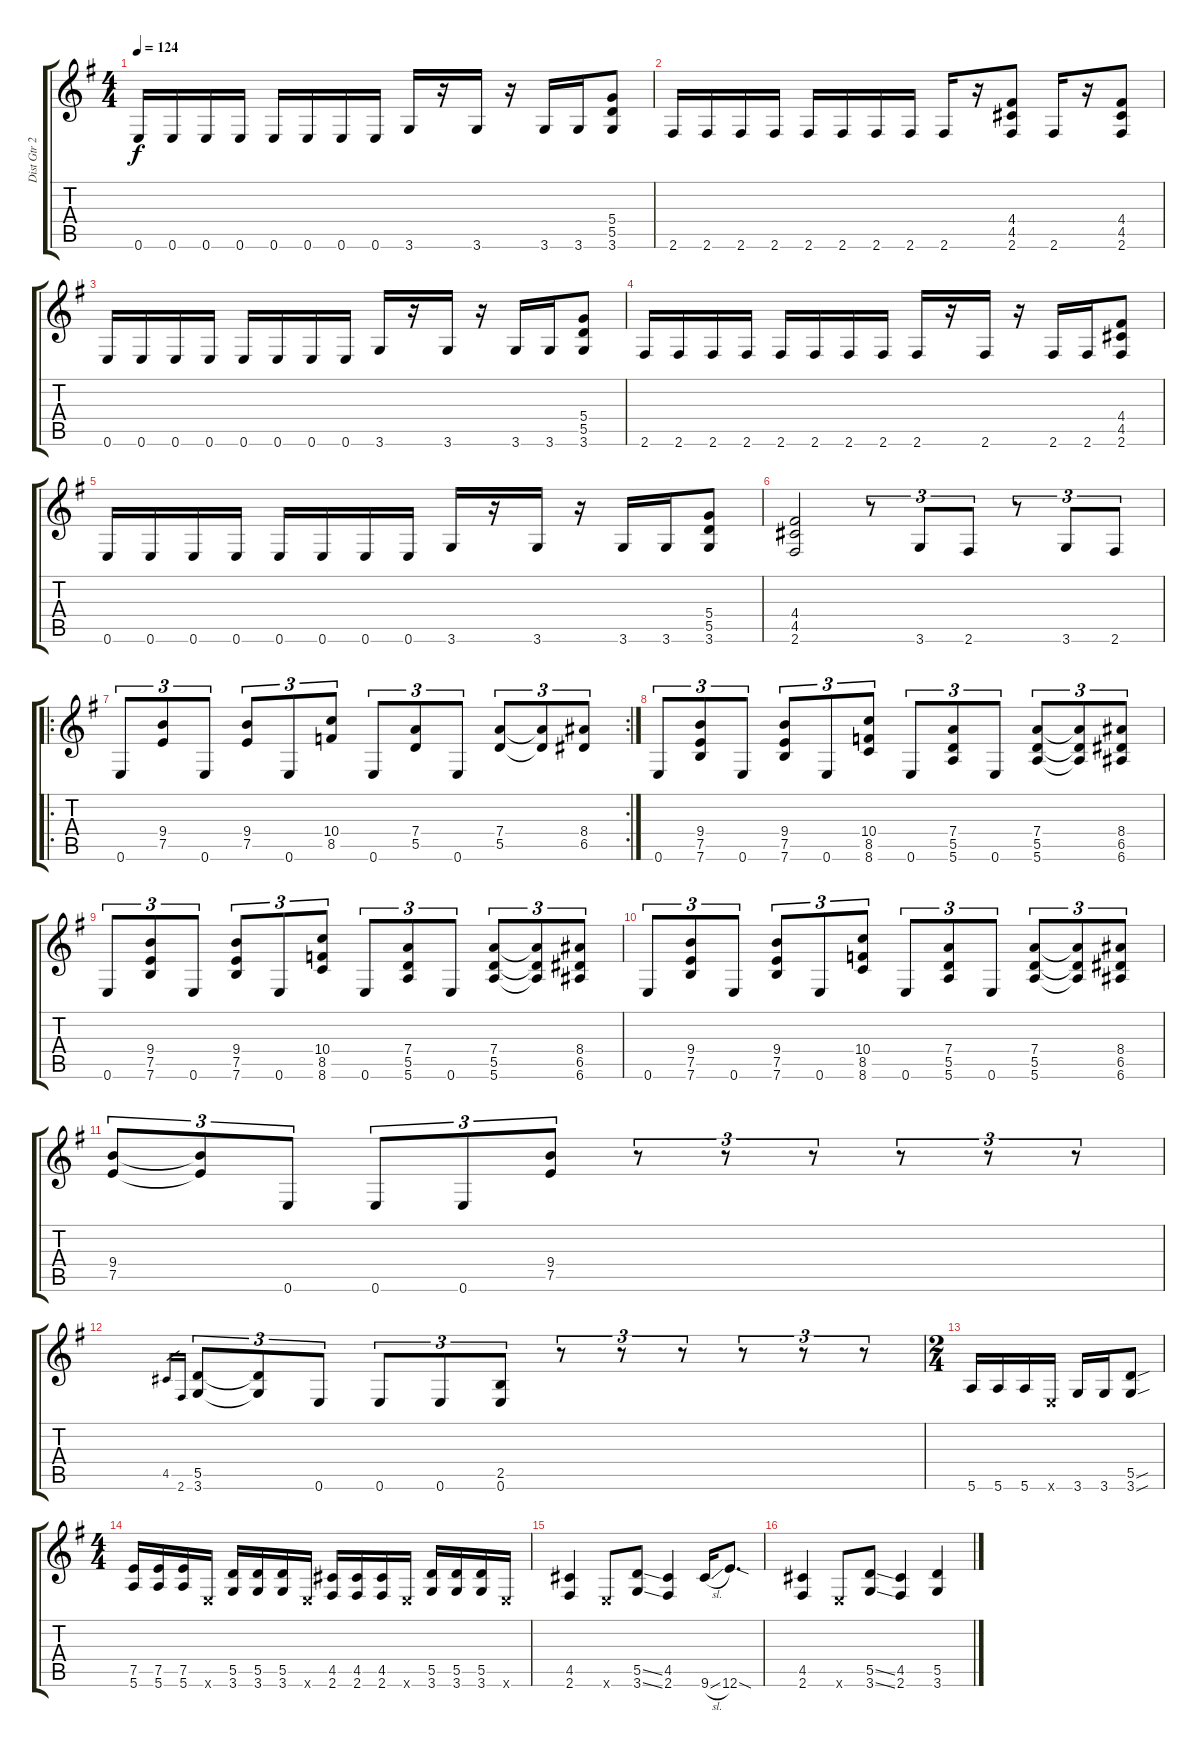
\track ("Dist Gtr 2" "Dist Gtr 2") {instrument distortionguitar}
\staff {score tabs}
\tuning (E4 B3 G3 D3 A2 E2) {hide}
\ts (4 4)
\tempo 124
\clef g2
\ks g
0.6.16{dy f} 0.6.16 0.6.16 0.6.16 0.6.16 0.6.16 0.6.16 0.6.16 3.6.16 r.16 3.6.16 r.16 3.6.16 3.6.16 (5.4 5.5 3.6).8 |
2.6.16 2.6.16 2.6.16 2.6.16 2.6.16 2.6.16 2.6.16 2.6.16 2.6.16 r.16 (4.4 4.5 2.6).8 2.6.16 r.16 (4.4 4.5 2.6).8 |
0.6.16 0.6.16 0.6.16 0.6.16 0.6.16 0.6.16 0.6.16 0.6.16 3.6.16 r.16 3.6.16 r.16 3.6.16 3.6.16 (5.4 5.5 3.6).8 |
2.6.16 2.6.16 2.6.16 2.6.16 2.6.16 2.6.16 2.6.16 2.6.16 2.6.16 r.16 2.6.16 r.16 2.6.16 2.6.16 (4.4 4.5 2.6).8 |
0.6.16 0.6.16 0.6.16 0.6.16 0.6.16 0.6.16 0.6.16 0.6.16 3.6.16 r.16 3.6.16 r.16 3.6.16 3.6.16 (5.4 5.5 3.6).8 |
(4.4 4.5 2.6).2 r.8{tu (3 2)} 3.6.8{tu (3 2)} 2.6.8{tu (3 2)} r.8{tu (3 2)} 3.6.8{tu (3 2)} 2.6.8{tu (3 2)} |
\ro
\rc 2
0.6.8{tu (3 2)} (9.4 7.5).8{tu (3 2)} 0.6.8{tu (3 2)} (9.4 7.5).8{tu (3 2)} 0.6.8{tu (3 2)} (10.4 8.5).8{tu (3 2)} 0.6.8{tu (3 2)} (7.4 5.5).8{tu (3 2)} 0.6.8{tu (3 2)} (7.4 5.5).8{tu (3 2)} (7.4{t} 5.5{t}).8{tu (3 2)} (8.4 6.5).8{tu (3 2)} |
0.6.8{tu (3 2)} (9.4 7.5 7.6).8{tu (3 2)} 0.6.8{tu (3 2)} (9.4 7.5 7.6).8{tu (3 2)} 0.6.8{tu (3 2)} (10.4 8.5 8.6).8{tu (3 2)} 0.6.8{tu (3 2)} (7.4 5.5 5.6).8{tu (3 2)} 0.6.8{tu (3 2)} (7.4 5.5 5.6).8{tu (3 2)} (7.4{t} 5.5{t} 5.6{t}).8{tu (3 2)} (8.4 6.5 6.6).8{tu (3 2)} |
0.6.8{tu (3 2)} (9.4 7.5 7.6).8{tu (3 2)} 0.6.8{tu (3 2)} (9.4 7.5 7.6).8{tu (3 2)} 0.6.8{tu (3 2)} (10.4 8.5 8.6).8{tu (3 2)} 0.6.8{tu (3 2)} (7.4 5.5 5.6).8{tu (3 2)} 0.6.8{tu (3 2)} (7.4 5.5 5.6).8{tu (3 2)} (7.4{t} 5.5{t} 5.6{t}).8{tu (3 2)} (8.4 6.5 6.6).8{tu (3 2)} |
0.6.8{tu (3 2)} (9.4 7.5 7.6).8{tu (3 2)} 0.6.8{tu (3 2)} (9.4 7.5 7.6).8{tu (3 2)} 0.6.8{tu (3 2)} (10.4 8.5 8.6).8{tu (3 2)} 0.6.8{tu (3 2)} (7.4 5.5 5.6).8{tu (3 2)} 0.6.8{tu (3 2)} (7.4 5.5 5.6).8{tu (3 2)} (7.4{t} 5.5{t} 5.6{t}).8{tu (3 2)} (8.4 6.5 6.6).8{tu (3 2)} |
(9.4 7.5).8{tu (3 2)} (9.4{t} 7.5{t}).8{tu (3 2)} 0.6.8{tu (3 2)} 0.6.8{tu (3 2)} 0.6.8{tu (3 2)} (9.4 7.5).8{tu (3 2)} r.8{tu (3 2)} r.8{tu (3 2)} r.8{tu (3 2)} r.8{tu (3 2)} r.8{tu (3 2)} r.8{tu (3 2)} |
4.5.16{gr} 2.6.16{gr} (5.5 3.6).8{tu (3 2)} (5.5{t} 3.6{t}).8{tu (3 2)} 0.6.8{tu (3 2)} 0.6.8{tu (3 2)} 0.6.8{tu (3 2)} (2.5 0.6).8{tu (3 2)} r.8{tu (3 2)} r.8{tu (3 2)} r.8{tu (3 2)} r.8{tu (3 2)} r.8{tu (3 2)} r.8{tu (3 2)} |
\ts (2 4)
5.6.16 5.6.16 5.6.16 0.6{x}.16 3.6.16 3.6.16 (5.5{sou} 3.6{sou}).8 |
\ts (4 4)
(7.5 5.6).16 (7.5 5.6).16 (7.5 5.6).16 0.6{x}.16 (5.5 3.6).16 (5.5 3.6).16 (5.5 3.6).16 0.6{x}.16 (4.5 2.6).16 (4.5 2.6).16 (4.5 2.6).16 0.6{x}.16 (5.5 3.6).16 (5.5 3.6).16 (5.5 3.6).16 0.6{x}.16 |
(4.5 2.6).4 0.6{x}.8 (5.5{ss} 3.6{ss}).8 (4.5 2.6).4 9.6{sl}.16 12.6{sod}.8{d} |
(4.5 2.6).4 0.6{x}.8 (5.5{ss} 3.6{ss}).8 (4.5 2.6).4 (5.5 3.6).4
